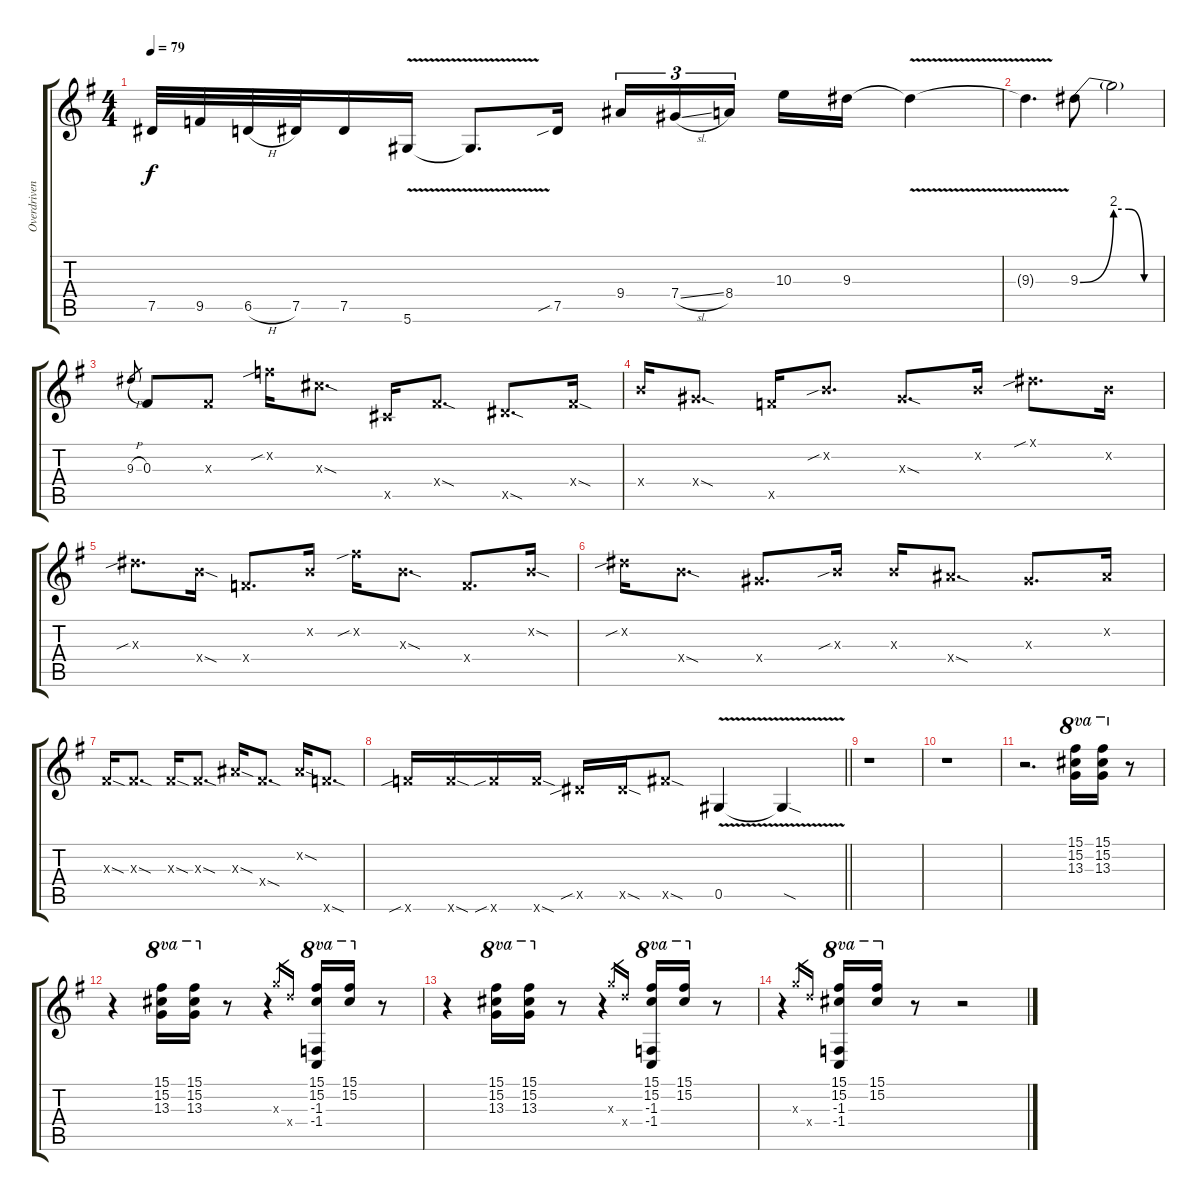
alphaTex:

\track ("Overdriven" "Overdriven") {instrument overdrivenguitar}
\staff {score tabs}
\tuning (Eb4 Bb3 Gb3 Db3 Ab2 Eb2) {hide}
\ts (4 4)
\tempo 79
\clef g2
\ks g
7.5.32{dy f} 9.5.32 6.5{h}.32 7.5.32 7.5.16 5.6{v}.16 5.6{v t}.8{d} 7.5{sib}.16 9.4.16{tu (3 2)} 7.4{sl}.16{tu (3 2)} 8.4.16{tu (3 2) beam splitsecondary} 10.3.16 9.3.16 9.3{v t}.4 |
9.3{v t}.4{d} 9.3{be (bend 0 0 60 8)}.8 9.3{be (custom 0 8 20 8 40 0 60 0) t}.2 |
9.3{h}.8{gr} 0.3.8 0.3{x}.8 7.2{sib x}.16 7.3{sod x}.8{d} 5.5{x}.16 5.4{sod x}.8{d} 7.5{sod x}.8{d} 5.4{sod x}.16 |
10.4{x}.16 7.4{sod x}.8{d} 9.5{x}.16 1.2{sib x}.8{d} 2.3{sod x}.8{d} 1.2{x}.16 0.1{sib x}.8{d} 1.2{x}.16 |
9.3{sib x}.8{d} 10.4{sod x}.16 4.4{x}.8{d} 1.2{x}.16 8.2{sib x}.16 5.3{sod x}.8{d} 4.4{x}.8{d} 1.2{sod x}.16 |
5.2{sib x}.16 10.4{sod x}.8{d} 7.4{x}.8{d} 5.3{sib x}.16 5.3{x}.16 9.4{sod x}.8{d} 2.3{x}.8{d} 0.2{x}.16 |
0.3{sod x}.16 0.3{sod x}.8{d} 0.3{sod x}.16 0.3{sod x}.8{d} 4.3{sod x}.16 5.4{sod x}.8{d} 0.2{sod x}.16 14.6{sod x}.8{d} |
\barLineRight lightlight
14.6{sib x}.16 14.6{sod x}.16 14.6{sib x}.16 14.6{sod x}.16 7.5{sib x}.16 7.5{sod x}.16 10.5{sod x}.8 0.5{v}.4 0.5{sod t}.4 |
r.1 |
r.1 |
r.2{d} (15.1 15.2 13.3).16{ot 8va} (15.1 15.2 13.3).16{ot 8va} r.8 |
r.4 (15.1 15.2 13.3).16{ot 8va} (15.1 15.2 13.3).16{ot 8va} r.8 r.4 13.3{x}.16{gr} 13.4{x}.16{gr} (15.1 15.2 -1.3 -1.4).16{ot 8va} (15.1 15.2).16{ot 8va} r.8 |
r.4 (15.1 15.2 13.3).16{ot 8va} (15.1 15.2 13.3).16{ot 8va} r.8 r.4 13.3{x}.16{gr} 13.4{x}.16{gr} (15.1 15.2 -1.3 -1.4).16{ot 8va} (15.1 15.2).16{ot 8va} r.8 |
r.4 13.3{x}.16{gr} 13.4{x}.16{gr} (15.1 15.2 -1.3 -1.4).16{ot 8va} (15.1 15.2).16{ot 8va} r.8 r.2
